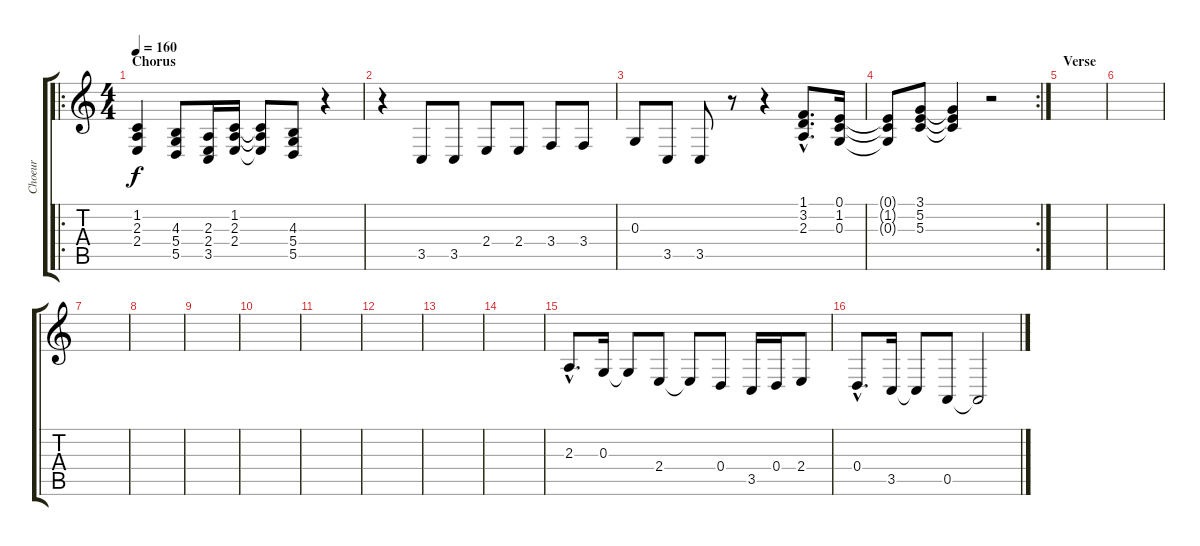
\track ("Choeur" "Choeur") {instrument lead2sawtooth}
\staff {score tabs}
\tuning (E4 B3 G3 D3 A2 E2) {hide}
\ro
\ts (4 4)
\section ("" "Chorus")
\tempo 160
\clef g2
\ks c
(1.2 2.3 2.4).4{dy f instrument lead2sawtooth} (4.3 5.4 5.5).8 (2.3 2.4 3.5).16 (1.2 2.3 2.4).16 (1.2{t} 2.3{t} 2.4{t}).8 (4.3 5.4 5.5).8 r.4 |
r.4 3.5.8 3.5.8 2.4.8 2.4.8 3.4.8 3.4.8 |
0.3.8 3.5.8 3.5.8 r.8 r.4 (1.1{hac} 3.2{hac} 2.3{hac}).8{d} (0.1 1.2 0.3).16 |
\rc 2
(0.1{t} 1.2{t} 0.3{t}).8 (3.1 5.2 5.3).8 (3.1{t} 5.2{t} 5.3{t}).4 r.2 |
\section ("" "Verse")
|
|
|
|
|
|
|
|
|
|
2.3{hac}.8{d} 0.3.16 0.3{t}.8 2.4.8 2.4{t}.8 0.4.8 3.5.16 0.4.16 2.4.8 |
0.4{hac}.8{d} 3.5.16 3.5{t}.8 0.5.8 0.5{t}.2
